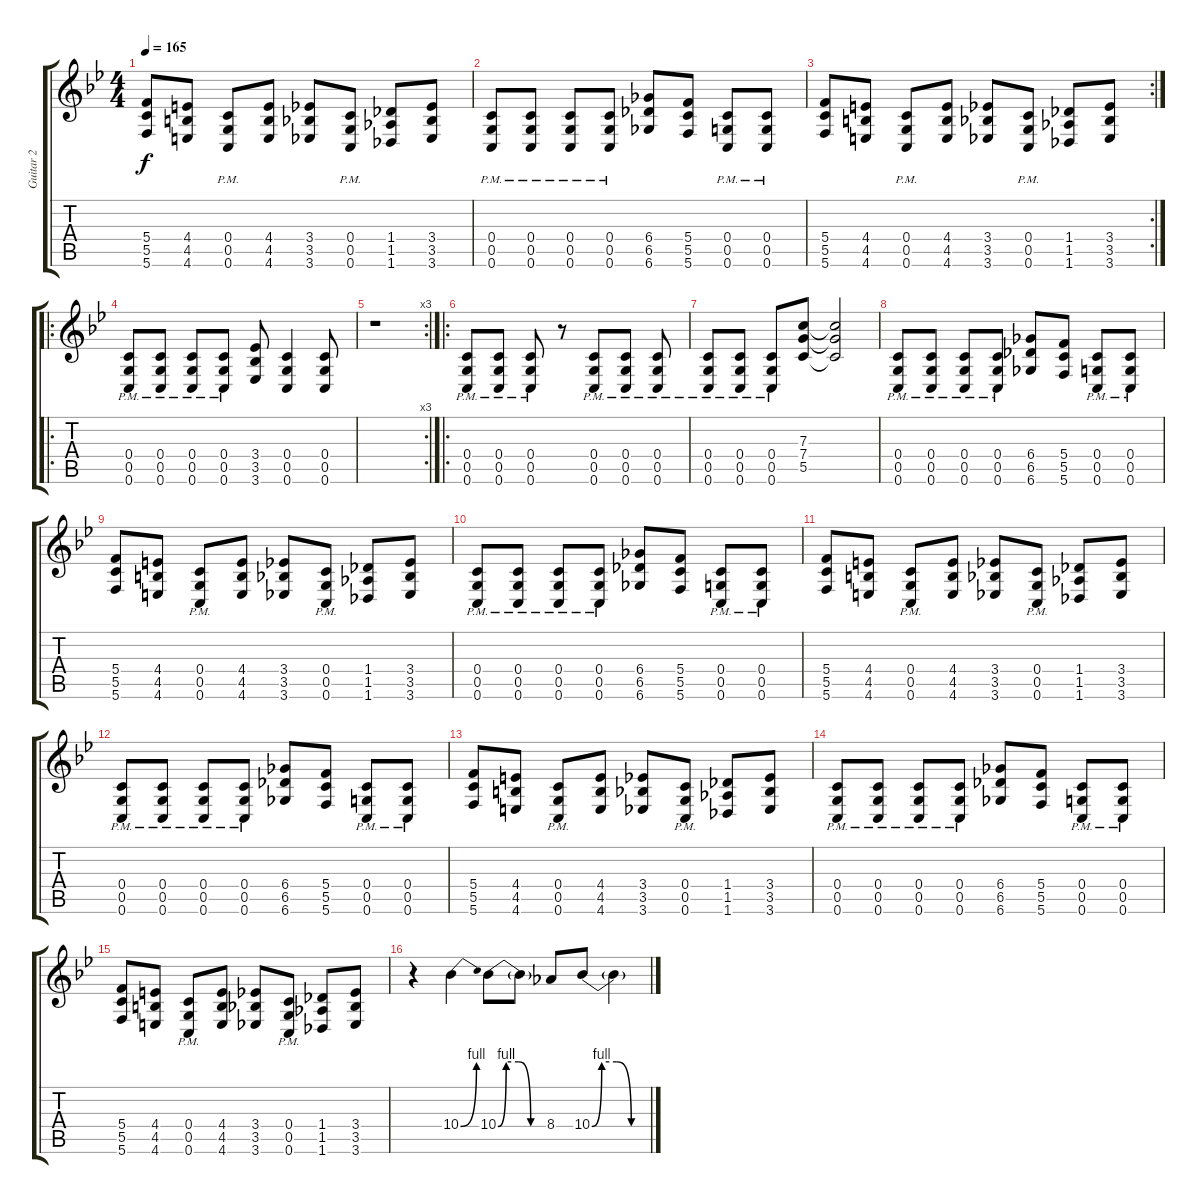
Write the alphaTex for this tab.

\track ("Guitar 2" "Guitar 2") {instrument overdrivenguitar}
\staff {score tabs}
\tuning (D4 A3 F3 C3 G2 C2) {hide}
\ts (4 4)
\tempo 165
\clef g2
\ks bb
(5.4 5.5 5.6).8{dy f} (4.4 4.5 4.6).8 (0.4{pm} 0.5{pm} 0.6{pm}).8 (4.4 4.5 4.6).8 (3.4 3.5 3.6).8 (0.4{pm} 0.5{pm} 0.6{pm}).8 (1.4 1.5 1.6).8 (3.4 3.5 3.6).8 |
(0.4{pm} 0.5{pm} 0.6{pm}).8 (0.4{pm} 0.5{pm} 0.6{pm}).8 (0.4{pm} 0.5{pm} 0.6{pm}).8 (0.4{pm} 0.5{pm} 0.6{pm}).8 (6.4 6.5 6.6).8 (5.4 5.5 5.6).8 (0.4{pm} 0.5{pm} 0.6{pm}).8 (0.4{pm} 0.5{pm} 0.6{pm}).8 |
\rc 2
(5.4 5.5 5.6).8 (4.4 4.5 4.6).8 (0.4{pm} 0.5{pm} 0.6{pm}).8 (4.4 4.5 4.6).8 (3.4 3.5 3.6).8 (0.4{pm} 0.5{pm} 0.6{pm}).8 (1.4 1.5 1.6).8 (3.4 3.5 3.6).8 |
\ro
(0.4{pm} 0.5{pm} 0.6{pm}).8 (0.4{pm} 0.5{pm} 0.6{pm}).8 (0.4{pm} 0.5{pm} 0.6{pm}).8 (0.4{pm} 0.5{pm} 0.6{pm}).8 (3.4 3.5 3.6).8 (0.4 0.5 0.6).4 (0.4 0.5 0.6).8 |
\rc 3
r.1 |
\ro
(0.4{pm} 0.5{pm} 0.6{pm}).8 (0.4{pm} 0.5{pm} 0.6{pm}).8 (0.4{pm} 0.5{pm} 0.6{pm}).8 r.8 (0.4{pm} 0.5{pm} 0.6{pm}).8 (0.4{pm} 0.5{pm} 0.6{pm}).8 (0.4{pm} 0.5{pm} 0.6{pm}).8 |
(0.4{pm} 0.5{pm} 0.6{pm}).8 (0.4{pm} 0.5{pm} 0.6{pm}).8 (0.4{pm} 0.5{pm} 0.6{pm}).8 (7.3 7.4 5.5).8 (7.3{t} 7.4{t} 5.5{t}).2 |
(0.4{pm} 0.5{pm} 0.6{pm}).8 (0.4{pm} 0.5{pm} 0.6{pm}).8 (0.4{pm} 0.5{pm} 0.6{pm}).8 (0.4{pm} 0.5{pm} 0.6{pm}).8 (6.4 6.5 6.6).8 (5.4 5.5 5.6).8 (0.4{pm} 0.5{pm} 0.6{pm}).8 (0.4{pm} 0.5{pm} 0.6{pm}).8 |
(5.4 5.5 5.6).8 (4.4 4.5 4.6).8 (0.4{pm} 0.5{pm} 0.6{pm}).8 (4.4 4.5 4.6).8 (3.4 3.5 3.6).8 (0.4{pm} 0.5{pm} 0.6{pm}).8 (1.4 1.5 1.6).8 (3.4 3.5 3.6).8 |
(0.4{pm} 0.5{pm} 0.6{pm}).8 (0.4{pm} 0.5{pm} 0.6{pm}).8 (0.4{pm} 0.5{pm} 0.6{pm}).8 (0.4{pm} 0.5{pm} 0.6{pm}).8 (6.4 6.5 6.6).8 (5.4 5.5 5.6).8 (0.4{pm} 0.5{pm} 0.6{pm}).8 (0.4{pm} 0.5{pm} 0.6{pm}).8 |
(5.4 5.5 5.6).8 (4.4 4.5 4.6).8 (0.4{pm} 0.5{pm} 0.6{pm}).8 (4.4 4.5 4.6).8 (3.4 3.5 3.6).8 (0.4{pm} 0.5{pm} 0.6{pm}).8 (1.4 1.5 1.6).8 (3.4 3.5 3.6).8 |
(0.4{pm} 0.5{pm} 0.6{pm}).8 (0.4{pm} 0.5{pm} 0.6{pm}).8 (0.4{pm} 0.5{pm} 0.6{pm}).8 (0.4{pm} 0.5{pm} 0.6{pm}).8 (6.4 6.5 6.6).8 (5.4 5.5 5.6).8 (0.4{pm} 0.5{pm} 0.6{pm}).8 (0.4{pm} 0.5{pm} 0.6{pm}).8 |
(5.4 5.5 5.6).8 (4.4 4.5 4.6).8 (0.4{pm} 0.5{pm} 0.6{pm}).8 (4.4 4.5 4.6).8 (3.4 3.5 3.6).8 (0.4{pm} 0.5{pm} 0.6{pm}).8 (1.4 1.5 1.6).8 (3.4 3.5 3.6).8 |
(0.4{pm} 0.5{pm} 0.6{pm}).8 (0.4{pm} 0.5{pm} 0.6{pm}).8 (0.4{pm} 0.5{pm} 0.6{pm}).8 (0.4{pm} 0.5{pm} 0.6{pm}).8 (6.4 6.5 6.6).8 (5.4 5.5 5.6).8 (0.4{pm} 0.5{pm} 0.6{pm}).8 (0.4{pm} 0.5{pm} 0.6{pm}).8 |
(5.4 5.5 5.6).8 (4.4 4.5 4.6).8 (0.4{pm} 0.5{pm} 0.6{pm}).8 (4.4 4.5 4.6).8 (3.4 3.5 3.6).8 (0.4{pm} 0.5{pm} 0.6{pm}).8 (1.4 1.5 1.6).8 (3.4 3.5 3.6).8 |
r.4 10.4{be (bend 0 0 60 4)}.4 10.4{be (custom 0 0 10 4 25 4 40 0 60 0)}.8 10.4{t}.8 8.4.8 10.4{be (custom 0 0 10 4 25 4 40 0 60 0)}.8 10.4{t}.4
